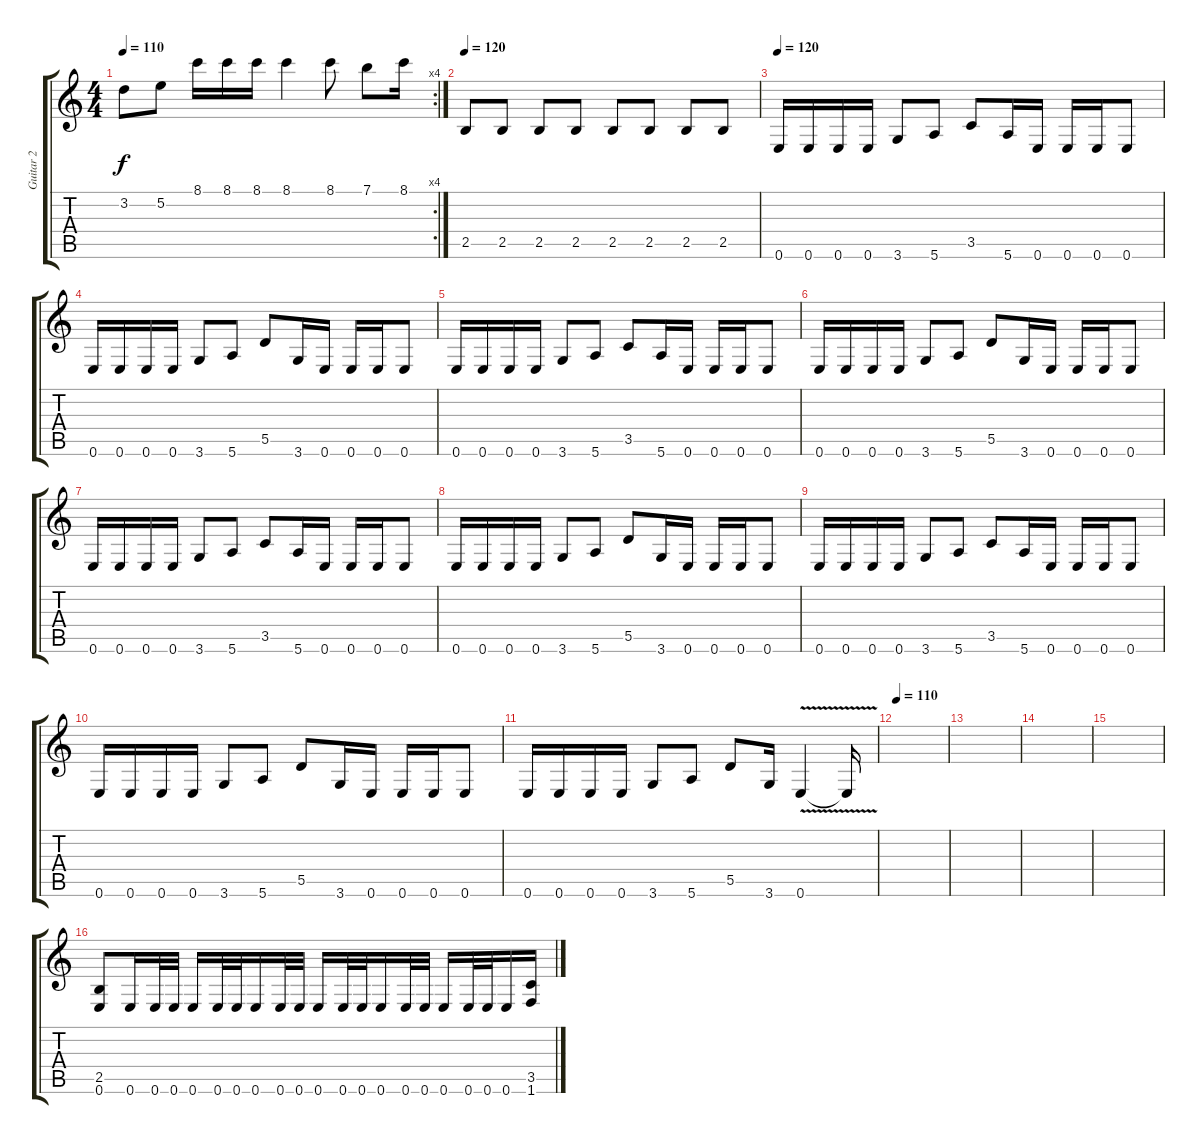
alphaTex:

\track ("Guitar 2" "Guitar 2") {instrument distortionguitar}
\staff {score tabs}
\tuning (E4 B3 G3 D3 A2 E2) {hide}
\rc 4
\ts (4 4)
\tempo 110
\clef g2
\ks c
3.2.8{dy f instrument acousticguitarnylon} 5.2.8 8.1.16 8.1.16 8.1.16 8.1.4 8.1.8 7.1.8 8.1.16 |
\tempo 120
2.5.8{instrument distortionguitar} 2.5.8 2.5.8 2.5.8 2.5.8 2.5.8 2.5.8 2.5.8 |
\tempo 120
0.6.16 0.6.16 0.6.16 0.6.16 3.6.8 5.6.8 3.5.8 5.6.16 0.6.16 0.6.16 0.6.16 0.6.8 |
0.6.16 0.6.16 0.6.16 0.6.16 3.6.8 5.6.8 5.5.8 3.6.16 0.6.16 0.6.16 0.6.16 0.6.8 |
0.6.16 0.6.16 0.6.16 0.6.16 3.6.8 5.6.8 3.5.8 5.6.16 0.6.16 0.6.16 0.6.16 0.6.8 |
0.6.16 0.6.16 0.6.16 0.6.16 3.6.8 5.6.8 5.5.8 3.6.16 0.6.16 0.6.16 0.6.16 0.6.8 |
0.6.16 0.6.16 0.6.16 0.6.16 3.6.8 5.6.8 3.5.8 5.6.16 0.6.16 0.6.16 0.6.16 0.6.8 |
0.6.16 0.6.16 0.6.16 0.6.16 3.6.8 5.6.8 5.5.8 3.6.16 0.6.16 0.6.16 0.6.16 0.6.8 |
0.6.16 0.6.16 0.6.16 0.6.16 3.6.8 5.6.8 3.5.8 5.6.16 0.6.16 0.6.16 0.6.16 0.6.8 |
0.6.16 0.6.16 0.6.16 0.6.16 3.6.8 5.6.8 5.5.8 3.6.16 0.6.16 0.6.16 0.6.16 0.6.8 |
0.6.16 0.6.16 0.6.16 0.6.16 3.6.8 5.6.8 5.5.8 3.6.16 0.6{v}.4 0.6{t}.16 |
\tempo 110
|
|
|
|
(2.5 0.6).8 0.6.16 0.6.32 0.6.32 0.6.16 0.6.32 0.6.32 0.6.16 0.6.32 0.6.32 0.6.16 0.6.32 0.6.32 0.6.16 0.6.32 0.6.32 0.6.16 0.6.32 0.6.32 0.6.16 (3.5 1.6).16
